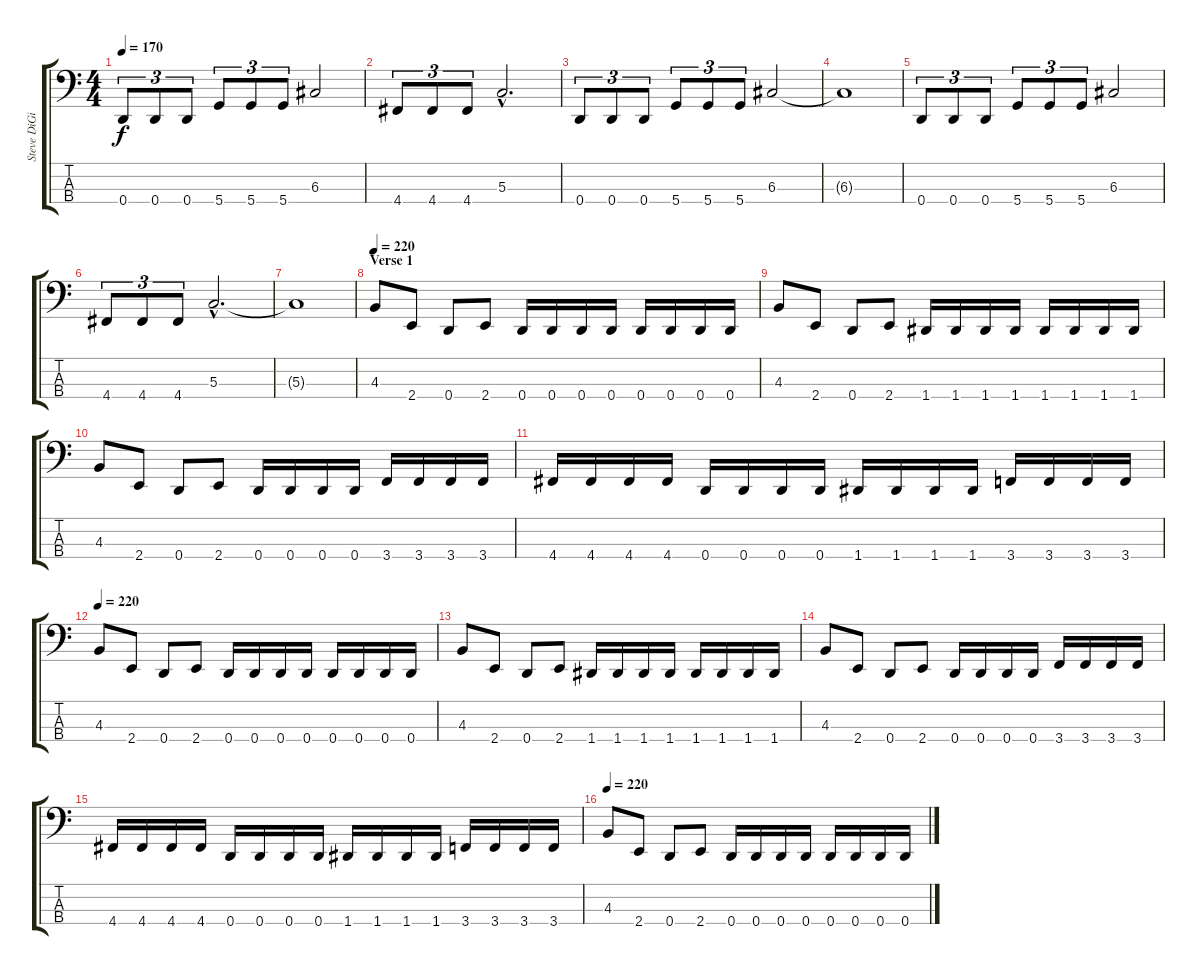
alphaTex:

\track ("Steve DiGiorgio" "Steve DiGi") {instrument fretlessbass}
\staff {score tabs}
\tuning (F2 C2 G1 D1) {hide}
\ts (4 4)
\tempo 170
\clef f4
\ks c
0.4.8{tu (3 2) dy f} 0.4.8{tu (3 2)} 0.4.8{tu (3 2)} 5.4.8{tu (3 2)} 5.4.8{tu (3 2)} 5.4.8{tu (3 2)} 6.3.2 |
4.4.8{tu (3 2)} 4.4.8{tu (3 2)} 4.4.8{tu (3 2)} 5.3{hac}.2{d} |
0.4.8{tu (3 2)} 0.4.8{tu (3 2)} 0.4.8{tu (3 2)} 5.4.8{tu (3 2)} 5.4.8{tu (3 2)} 5.4.8{tu (3 2)} 6.3.2 |
6.3{t}.1 |
0.4.8{tu (3 2)} 0.4.8{tu (3 2)} 0.4.8{tu (3 2)} 5.4.8{tu (3 2)} 5.4.8{tu (3 2)} 5.4.8{tu (3 2)} 6.3.2 |
4.4.8{tu (3 2)} 4.4.8{tu (3 2)} 4.4.8{tu (3 2)} 5.3{hac}.2{d} |
5.3{t}.1 |
\section ("" "Verse 1")
\tempo 220
4.3.8 2.4.8 0.4.8 2.4.8 0.4.16 0.4.16 0.4.16 0.4.16 0.4.16 0.4.16 0.4.16 0.4.16 |
4.3.8 2.4.8 0.4.8 2.4.8 1.4.16 1.4.16 1.4.16 1.4.16 1.4.16 1.4.16 1.4.16 1.4.16 |
4.3.8 2.4.8 0.4.8 2.4.8 0.4.16 0.4.16 0.4.16 0.4.16 3.4.16 3.4.16 3.4.16 3.4.16 |
4.4.16 4.4.16 4.4.16 4.4.16 0.4.16 0.4.16 0.4.16 0.4.16 1.4.16 1.4.16 1.4.16 1.4.16 3.4.16 3.4.16 3.4.16 3.4.16 |
\tempo 220
4.3.8 2.4.8 0.4.8 2.4.8 0.4.16 0.4.16 0.4.16 0.4.16 0.4.16 0.4.16 0.4.16 0.4.16 |
4.3.8 2.4.8 0.4.8 2.4.8 1.4.16 1.4.16 1.4.16 1.4.16 1.4.16 1.4.16 1.4.16 1.4.16 |
4.3.8 2.4.8 0.4.8 2.4.8 0.4.16 0.4.16 0.4.16 0.4.16 3.4.16 3.4.16 3.4.16 3.4.16 |
4.4.16 4.4.16 4.4.16 4.4.16 0.4.16 0.4.16 0.4.16 0.4.16 1.4.16 1.4.16 1.4.16 1.4.16 3.4.16 3.4.16 3.4.16 3.4.16 |
\tempo 220
4.3.8 2.4.8 0.4.8 2.4.8 0.4.16 0.4.16 0.4.16 0.4.16 0.4.16 0.4.16 0.4.16 0.4.16
